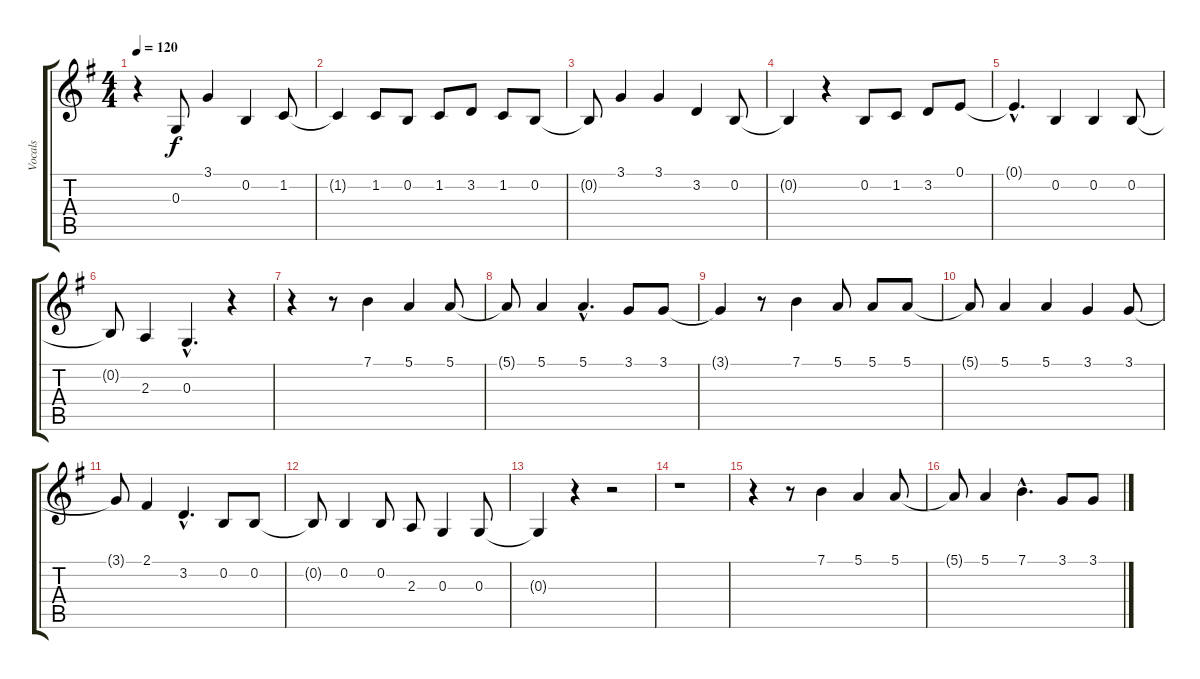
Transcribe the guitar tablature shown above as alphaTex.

\track ("Vocals" "Vocals") {instrument synthvoice}
\staff {score tabs}
\tuning (E4 B3 G3 D3 A2 E2) {hide}
\ts (4 4)
\tempo 120
\clef g2
\ks g
r.4{dy f} 0.3.8 3.1.4 0.2.4 1.2.8 |
1.2{t}.4 1.2.8 0.2.8 1.2.8 3.2.8 1.2.8 0.2.8 |
0.2{t}.8 3.1.4 3.1.4 3.2.4 0.2.8 |
0.2{t}.4 r.4 0.2.8 1.2.8 3.2.8 0.1.8 |
0.1{hac t}.4{d} 0.2.4 0.2.4 0.2.8 |
0.2{t}.8 2.3.4 0.3{hac}.4{d} r.4 |
r.4 r.8 7.1.4 5.1.4 5.1.8 |
5.1{t}.8 5.1.4 5.1{hac}.4{d} 3.1.8 3.1.8 |
3.1{t}.4 r.8 7.1.4 5.1.8 5.1.8 5.1.8 |
5.1{t}.8 5.1.4 5.1.4 3.1.4 3.1.8 |
3.1{t}.8 2.1.4 3.2{hac}.4{d} 0.2.8 0.2.8 |
0.2{t}.8 0.2.4 0.2.8 2.3.8 0.3.4 0.3.8 |
0.3{t}.4 r.4 r.2 |
r.1 |
r.4 r.8 7.1.4 5.1.4 5.1.8 |
5.1{t}.8 5.1.4 7.1{hac}.4{d} 3.1.8 3.1.8
